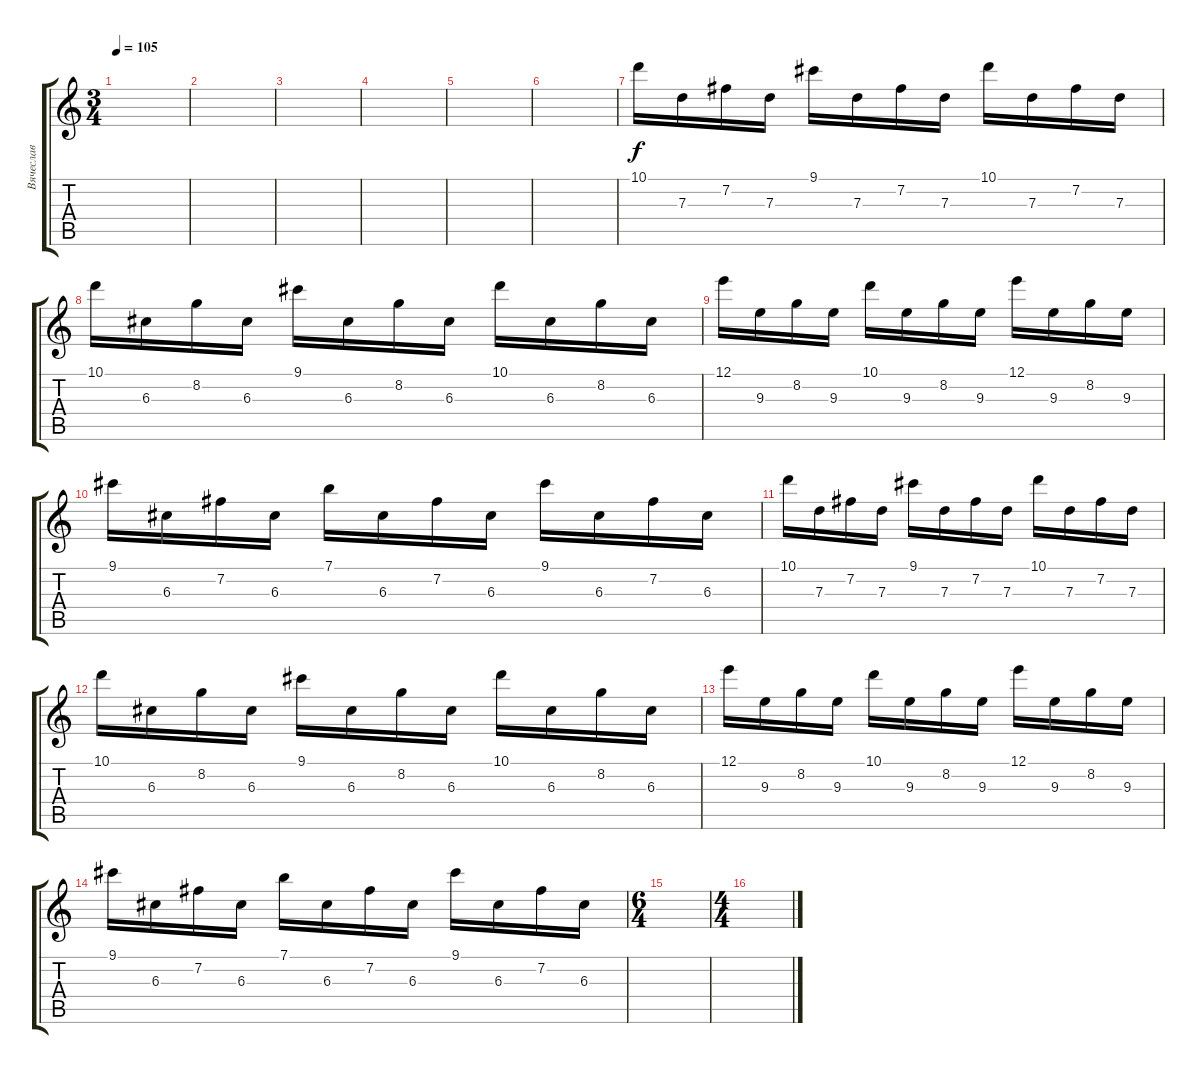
\track ("Вячеслав" "Вячеслав") {instrument distortionguitar}
\staff {score tabs}
\tuning (E4 B3 G3 D3 A2 E2) {hide}
\ts (3 4)
\tempo 105
\clef g2
\ks c
|
|
|
|
|
|
10.1.16 7.3.16 7.2.16 7.3.16 9.1.16 7.3.16 7.2.16 7.3.16 10.1.16 7.3.16 7.2.16 7.3.16 |
10.1.16 6.3.16 8.2.16 6.3.16 9.1.16 6.3.16 8.2.16 6.3.16 10.1.16 6.3.16 8.2.16 6.3.16 |
12.1.16 9.3.16 8.2.16 9.3.16 10.1.16 9.3.16 8.2.16 9.3.16 12.1.16 9.3.16 8.2.16 9.3.16 |
9.1.16 6.3.16 7.2.16 6.3.16 7.1.16 6.3.16 7.2.16 6.3.16 9.1.16 6.3.16 7.2.16 6.3.16 |
10.1.16 7.3.16 7.2.16 7.3.16 9.1.16 7.3.16 7.2.16 7.3.16 10.1.16 7.3.16 7.2.16 7.3.16 |
10.1.16 6.3.16 8.2.16 6.3.16 9.1.16 6.3.16 8.2.16 6.3.16 10.1.16 6.3.16 8.2.16 6.3.16 |
12.1.16 9.3.16 8.2.16 9.3.16 10.1.16 9.3.16 8.2.16 9.3.16 12.1.16 9.3.16 8.2.16 9.3.16 |
9.1.16 6.3.16 7.2.16 6.3.16 7.1.16 6.3.16 7.2.16 6.3.16 9.1.16 6.3.16 7.2.16 6.3.16 |
\ts (6 4)
|
\ts (4 4)
